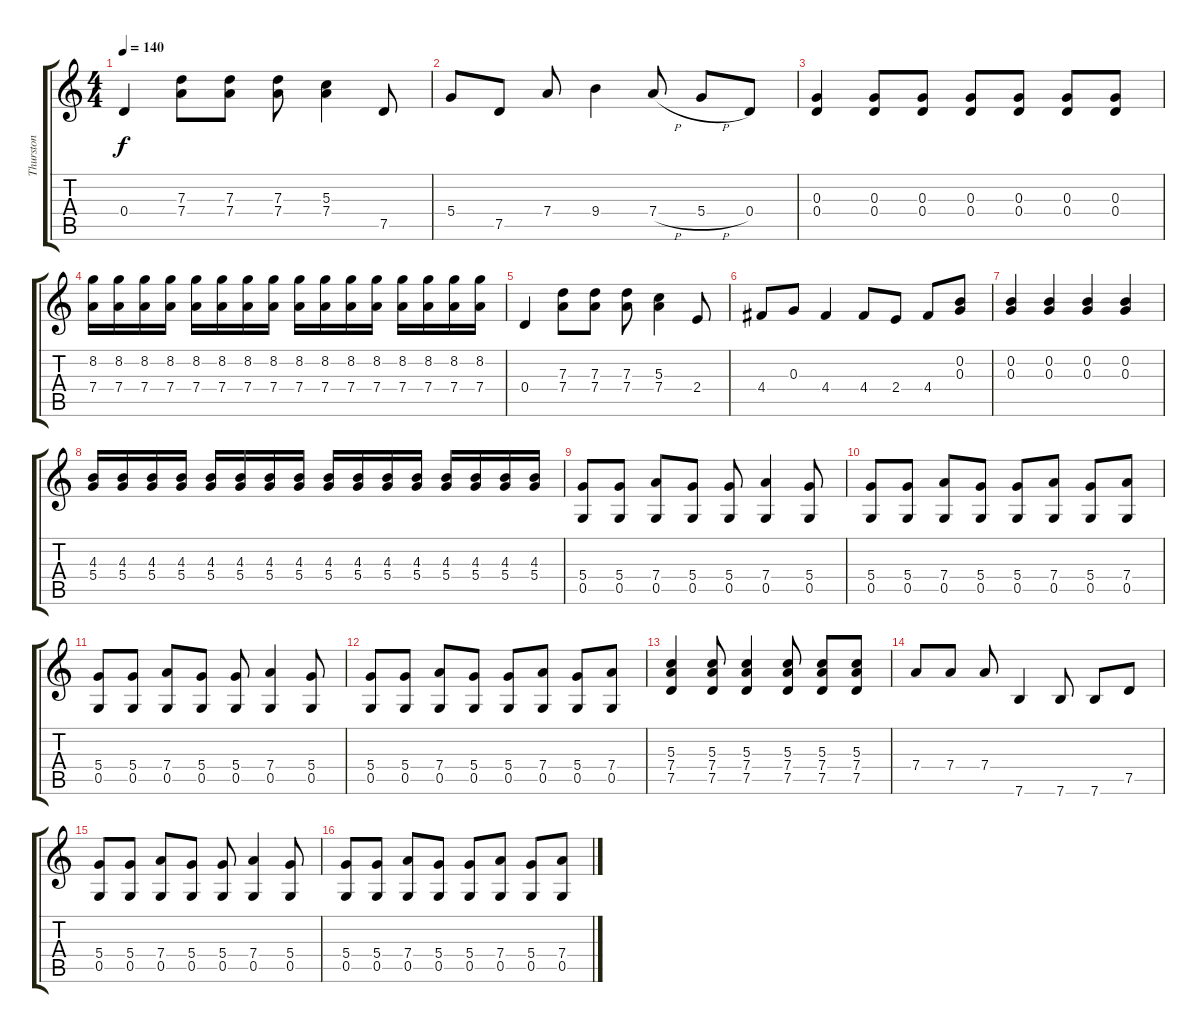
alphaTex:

\track ("Thurston" "Thurston") {instrument overdrivenguitar}
\staff {score tabs}
\tuning (E4 B3 G3 D3 G2 E2) {hide}
\ts (4 4)
\tempo 140
\clef g2
\ks c
0.4.4{dy f} (7.3 7.4).8 (7.3 7.4).8 (7.3 7.4).8 (5.3 7.4).4 7.5.8 |
5.4.8 7.5.8 7.4.8 9.4.4 7.4{h}.8 5.4{h}.8 0.4.8 |
(0.3 0.4).4 (0.3 0.4).8 (0.3 0.4).8 (0.3 0.4).8 (0.3 0.4).8 (0.3 0.4).8 (0.3 0.4).8 |
(8.2 7.4).16 (8.2 7.4).16 (8.2 7.4).16 (8.2 7.4).16 (8.2 7.4).16 (8.2 7.4).16 (8.2 7.4).16 (8.2 7.4).16 (8.2 7.4).16 (8.2 7.4).16 (8.2 7.4).16 (8.2 7.4).16 (8.2 7.4).16 (8.2 7.4).16 (8.2 7.4).16 (8.2 7.4).16 |
0.4.4 (7.3 7.4).8 (7.3 7.4).8 (7.3 7.4).8 (5.3 7.4).4 2.4.8 |
4.4.8 0.3.8 4.4.4 4.4.8 2.4.8 4.4.8 (0.2 0.3).8 |
(0.2 0.3).4 (0.2 0.3).4 (0.2 0.3).4 (0.2 0.3).4 |
(4.3 5.4).16 (4.3 5.4).16 (4.3 5.4).16 (4.3 5.4).16 (4.3 5.4).16 (4.3 5.4).16 (4.3 5.4).16 (4.3 5.4).16 (4.3 5.4).16 (4.3 5.4).16 (4.3 5.4).16 (4.3 5.4).16 (4.3 5.4).16 (4.3 5.4).16 (4.3 5.4).16 (4.3 5.4).16 |
(5.4 0.5).8 (5.4 0.5).8 (7.4 0.5).8 (5.4 0.5).8 (5.4 0.5).8 (7.4 0.5).4 (5.4 0.5).8 |
(5.4 0.5).8 (5.4 0.5).8 (7.4 0.5).8 (5.4 0.5).8 (5.4 0.5).8 (7.4 0.5).8 (5.4 0.5).8 (7.4 0.5).8 |
(5.4 0.5).8 (5.4 0.5).8 (7.4 0.5).8 (5.4 0.5).8 (5.4 0.5).8 (7.4 0.5).4 (5.4 0.5).8 |
(5.4 0.5).8 (5.4 0.5).8 (7.4 0.5).8 (5.4 0.5).8 (5.4 0.5).8 (7.4 0.5).8 (5.4 0.5).8 (7.4 0.5).8 |
(5.3 7.4 7.5).4 (5.3 7.4 7.5).8 (5.3 7.4 7.5).4 (5.3 7.4 7.5).8 (5.3 7.4 7.5).8 (5.3 7.4 7.5).8 |
7.4.8 7.4.8 7.4.8 7.6.4 7.6.8 7.6.8 7.5.8 |
(5.4 0.5).8 (5.4 0.5).8 (7.4 0.5).8 (5.4 0.5).8 (5.4 0.5).8 (7.4 0.5).4 (5.4 0.5).8 |
(5.4 0.5).8 (5.4 0.5).8 (7.4 0.5).8 (5.4 0.5).8 (5.4 0.5).8 (7.4 0.5).8 (5.4 0.5).8 (7.4 0.5).8
